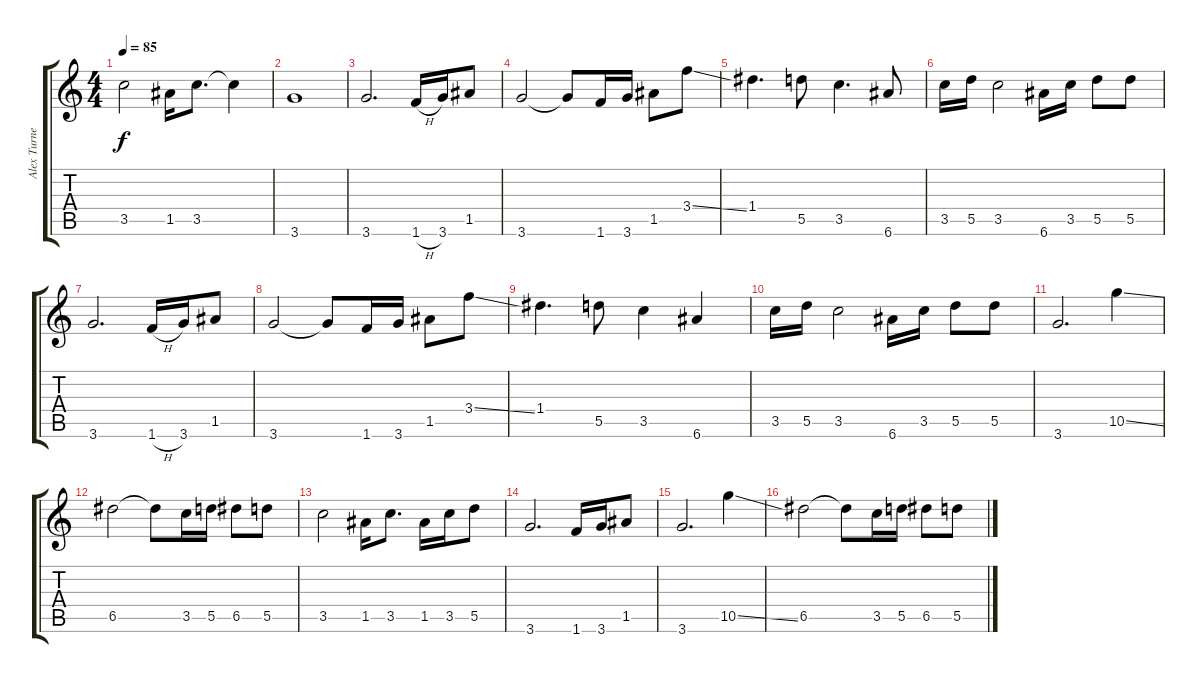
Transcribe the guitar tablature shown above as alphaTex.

\track ("Alex Turner - 12 String FX" "Alex Turne") {instrument distortionguitar}
\staff {score tabs}
\tuning (E4 B3 G4 D4 A3 E3) {hide}
\ts (4 4)
\tempo 85
\clef g2
\ks c
3.5.2{dy f} 1.5.16 3.5.8{d} 3.5{t}.4 |
3.6.1 |
3.6.2{d} 1.6{h}.16 3.6.16 1.5.8 |
3.6.2 3.6{t}.8 1.6.16 3.6.16 1.5.8 3.4{ss}.8 |
1.4.4{d} 5.5.8 3.5.4{d} 6.6.8 |
3.5.16 5.5.16 3.5.2 6.6.16 3.5.16 5.5.8 5.5.8 |
3.6.2{d} 1.6{h}.16 3.6.16 1.5.8 |
3.6.2 3.6{t}.8 1.6.16 3.6.16 1.5.8 3.4{ss}.8 |
1.4.4{d} 5.5.8 3.5.4 6.6.4 |
3.5.16 5.5.16 3.5.2 6.6.16 3.5.16 5.5.8 5.5.8 |
3.6.2{d} 10.5{ss}.4 |
6.5.2 6.5{t}.8 3.5.16 5.5.16 6.5.8 5.5.8 |
3.5.2 1.5.16 3.5.8{d} 1.5.16 3.5.16 5.5.8 |
3.6.2{d} 1.6.16 3.6.16 1.5.8 |
3.6.2{d} 10.5{ss}.4 |
6.5.2 6.5{t}.8 3.5.16 5.5.16 6.5.8 5.5.8
